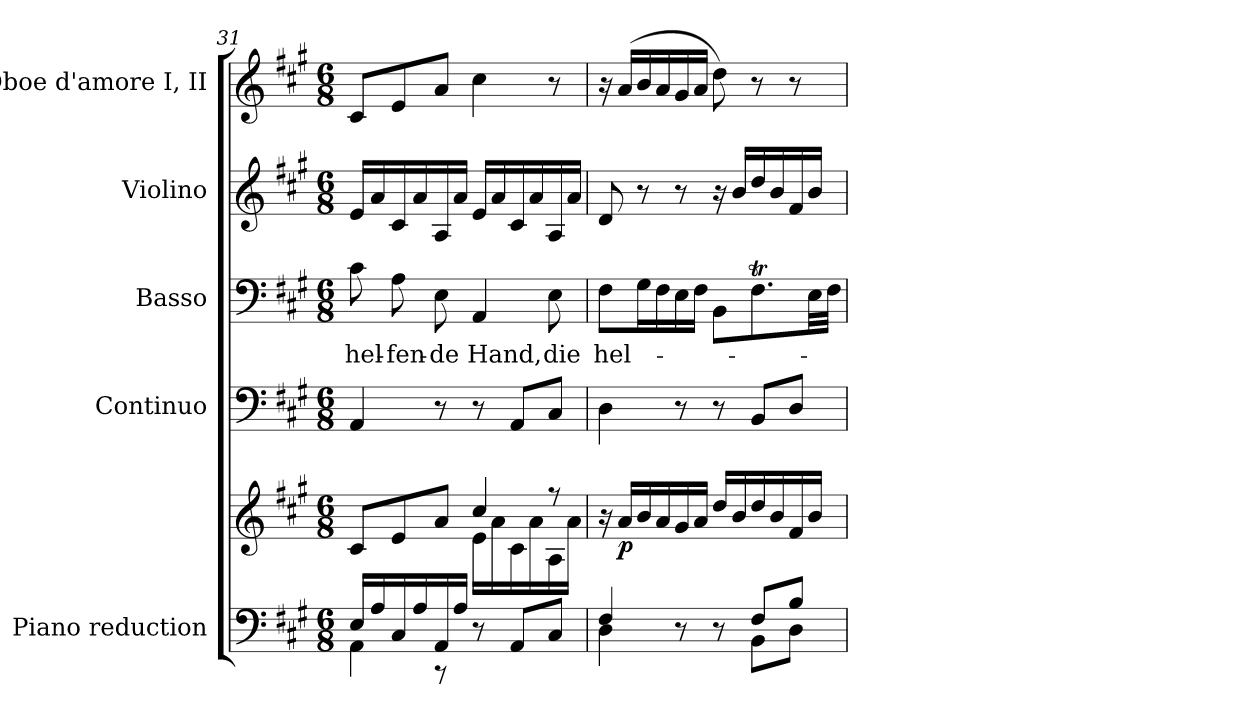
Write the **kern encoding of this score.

**kern	**kern	**dynam	**kern	**kern	**text	**kern	**kern
*part5	*part5	*part5	*part4	*part3	*part3	*part2	*part1
*staff6	*staff5	*staff5/6	*staff4	*staff3	*staff3	*staff2	*staff1
*I"Piano reduction	*	*	*I"Continuo	*I"Basso	*	*I"Violino	*I"Oboe d'amore I, II
*I'Pno	*	*	*	*	*	*I'Vln	*I'Ob
*clefF4	*clefG2	*	*clefF4	*clefF4	*	*clefG2	*clefG2
*k[f#c#g#]	*k[f#c#g#]	*	*k[f#c#g#]	*k[f#c#g#]	*	*k[f#c#g#]	*k[f#c#g#]
*M6/8	*M6/8	*	*M6/8	*M6/8	*	*M6/8	*M6/8
=31	=31	=31	=31	=31	=31	=31	=31
*^	*^	*	*	*	*	*	*
!	!	!	!	!	!	!	!LO:LY:b	!	!
16E/LL	4AA\	8c#/L	4.ryy	.	4AA/	8c#\	hel-	16e/LL	8c#/L
16A/	.	.	.	.	.	.	.	16a/	.
!	!	!	!	!	!	!	!LO:LY:b	!	!
16C#/	.	8e/	.	.	.	8A\	-fen-	16c#/	8e/
16A/	.	.	.	.	.	.	.	16a/	.
!	!	!	!	!	!	!	!LO:LY:b	!	!
16AA/	8r	8a/J	.	.	8r	8E\	-de	16A/	8a/J
16A/JJ	.	.	.	.	.	.	.	16a/JJ	.
!	!	!	!	!	!	!	!LO:LY:b	!	!
8r	4.ryy	4cc#/	16e\LL	.	8r	4AA/	Hand,	16e/LL	4cc#\
.	.	.	16a\	.	.	.	.	16a/	.
8AA/L	.	.	16c#\	.	8AA/L	.	.	16c#/	.
.	.	.	16a\	.	.	.	.	16a/	.
!	!	!	!	!	!	!	!LO:LY:b	!	!
8C#/J	.	8r	16A\	.	8C#/J	8E\	die	16A/	8r
.	.	.	16a\JJ	.	.	.	.	16a/JJ	.
=32	=32	=32	=32	=32	=32	=32	=32	=32	=32
!	!	!	!	!	!	!	!LO:LY:b	!	!
*	*	*v	*v	*	*	*	*	*	*
4F#/	4D\	16r	.	4D\	8F#\L	hel-	8d/	16r
!	!	!	!LO:DY:b	!	!	!	!	!
.	.	16a/LL	p	.	.	.	.	(>16a/LL
.	.	16b/	.	.	16G#\L	.	8r	16b/
.	.	16a/	.	.	16F#\	.	.	16a/
8r	8ryy	16g#/	.	8r	16E\	.	8r	16g#/
.	.	16a/JJ	.	.	16F#\JJ	.	.	16a/JJ
8r	8ryy	16dd/LL	.	8r	8BB\L	.	16r	8dd\)
.	.	16b/	.	.	.	.	16b/LL	.
8F#/L	8BB\L	16dd/	.	8BB/L	8.F#T\	.	16dd/	8r
.	.	16b/	.	.	.	.	16b/	.
8B/J	8D\J	16f#/	.	8D/J	.	.	16f#/	8r
.	.	16b/JJ	.	.	32E\LL	.	16b/JJ	.
.	.	.	.	.	32F#\JJJ	.	.	.
*v	*v	*	*	*	*	*	*	*
=	=	=	=	=	=	=	=
*-	*-	*-	*-	*-	*-	*-	*-
